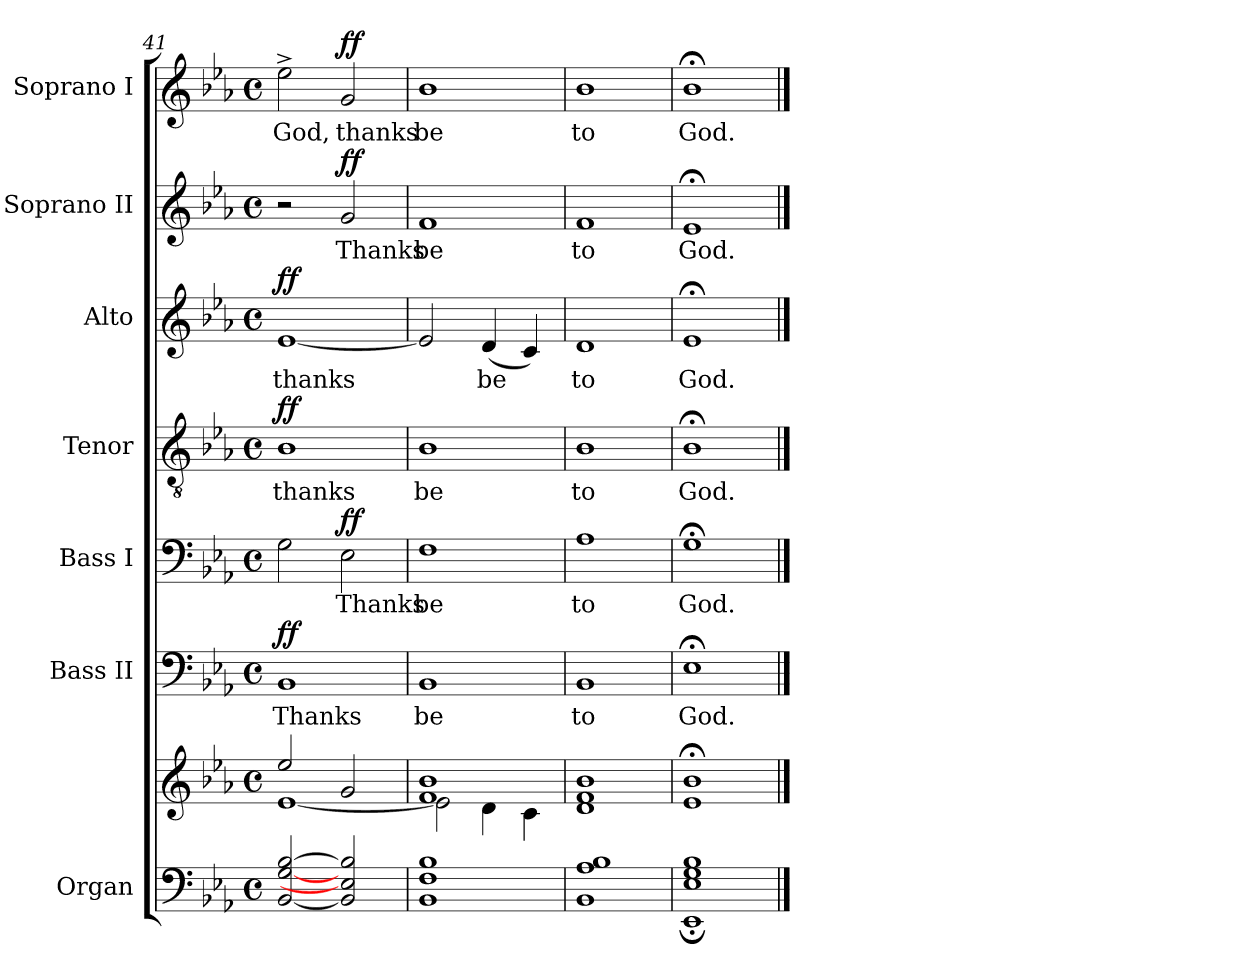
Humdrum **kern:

**kern	**kern	**kern	**text	**dynam	**kern	**text	**dynam	**kern	**text	**dynam	**kern	**text	**dynam	**kern	**text	**dynam	**kern	**text	**dynam
*part7	*part7	*part6	*part6	*part6	*part5	*part5	*part5	*part4	*part4	*part4	*part3	*part3	*part3	*part2	*part2	*part2	*part1	*part1	*part1
*staff8	*staff7	*staff6	*staff6	*staff6	*staff5	*staff5	*staff5	*staff4	*staff4	*staff4	*staff3	*staff3	*staff3	*staff2	*staff2	*staff2	*staff1	*staff1	*staff1
*I"Organ	*	*I"Bass II	*	*	*I"Bass I	*	*	*I"Tenor	*	*	*I"Alto	*	*	*I"Soprano II	*	*	*I"Soprano I	*	*
*	*	*I'B II	*	*	*I'B I	*	*	*I'T	*	*	*I'A	*	*	*I'S II	*	*	*I'S I	*	*
*clefF4	*clefG2	*clefF4	*	*	*clefF4	*	*	*clefGv2	*	*	*clefG2	*	*	*clefG2	*	*	*clefG2	*	*
*k[b-e-a-]	*k[b-e-a-]	*k[b-e-a-]	*	*	*k[b-e-a-]	*	*	*k[b-e-a-]	*	*	*k[b-e-a-]	*	*	*k[b-e-a-]	*	*	*k[b-e-a-]	*	*
*E-:	*E-:	*E-:	*	*	*E-:	*	*	*E-:	*	*	*E-:	*	*	*E-:	*	*	*E-:	*	*
*M4/4	*M4/4	*M4/4	*	*	*M4/4	*	*	*M4/4	*	*	*M4/4	*	*	*M4/4	*	*	*M4/4	*	*
*met(c)	*met(c)	*met(c)	*	*	*met(c)	*	*	*met(c)	*	*	*met(c)	*	*	*met(c)	*	*	*met(c)	*	*
=41	=41	=41	=41	=41	=41	=41	=41	=41	=41	=41	=41	=41	=41	=41	=41	=41	=41	=41	=41
*^	*^	*	*	*	*	*	*	*	*	*	*	*	*	*	*	*	*	*	*
*	*	*	*^	*	*	*	*	*	*	*	*	*	*	*	*	*	*	*	*	*	*
!	!	!	!	!	!	!LO:LY:b	!LO:DY:b	!	!	!	!	!LO:LY:b	!LO:DY:b	!	!LO:LY:b	!LO:DY:b	!	!	!	!	!LO:LY:b	!
[2BB-/ [2G/ [2B-/	2ryy	2ee-/	[1e-\	1ryy	1BB-	Thanks	ff	2G	.	.	1B-	thanks	ff	[1e-	thanks	ff	2r	.	.	2ee-^	God,	.
!	!	!	!	!	!	!	!	!	!LO:LY:b	!LO:DY:b	!	!	!	!	!	!	!	!LO:LY:b	!LO:DY:b	!	!LO:LY:b	!LO:DY:b
2BB-/] 2E-/] 2B-/]	2ryy	2g/	.	.	.	.	.	2E-	Thanks	ff	.	.	.	.	.	.	2g	Thanks	ff	2g	thanks	ff
=42	=42	=42	=42	=42	=42	=42	=42	=42	=42	=42	=42	=42	=42	=42	=42	=42	=42	=42	=42	=42	=42	=42
!	!	!	!	!	!	!LO:LY:b	!	!	!LO:LY:b	!	!	!LO:LY:b	!	!	!	!	!	!LO:LY:b	!	!	!LO:LY:b	!
1BB-/ 1F/ 1B-/	1ryy	1f/ 1b-/	2e-\]	1ryy	1BB-	be	.	1F	be	.	1B-	be	.	2e-]	.	.	1f	be	.	1b-	be	.
!	!	!	!	!	!	!	!	!	!	!	!	!	!	!	!LO:LY:b	!	!	!	!	!	!	!
.	.	.	4d\	.	.	.	.	.	.	.	.	.	.	(<4d	be	.	.	.	.	.	.	.
.	.	.	4c\	.	.	.	.	.	.	.	.	.	.	4c)	.	.	.	.	.	.	.	.
=43	=43	=43	=43	=43	=43	=43	=43	=43	=43	=43	=43	=43	=43	=43	=43	=43	=43	=43	=43	=43	=43	=43
!	!	!	!	!	!	!LO:LY:b	!	!	!LO:LY:b	!	!	!LO:LY:b	!	!	!LO:LY:b	!	!	!LO:LY:b	!	!	!LO:LY:b	!
1BB-/ 1A-/ 1B-/	1ryy	1d/ 1f/ 1b-/	1ryy	1ryy	1BB-	to	.	1A-	to	.	1B-	to	.	1d	to	.	1f	to	.	1b-	to	.
=44	=44	=44	=44	=44	=44	=44	=44	=44	=44	=44	=44	=44	=44	=44	=44	=44	=44	=44	=44	=44	=44	=44
!	!	!	!	!	!	!LO:LY:b	!	!	!LO:LY:b	!	!	!LO:LY:b	!	!	!LO:LY:b	!	!	!LO:LY:b	!	!	!LO:LY:b	!
1E-/ 1G/ 1B-/	1EE-;\	1e-/;< 1b-/;<	1ryy	1ryy	1E-;<	God.	.	1G;<	God.	.	1B-;<	God.	.	1e-;<	God.	.	1e-;<	God.	.	1b-;<	God.	.
*v	*v	*	*	*	*	*	*	*	*	*	*	*	*	*	*	*	*	*	*	*	*	*
*	*v	*v	*v	*	*	*	*	*	*	*	*	*	*	*	*	*	*	*	*	*	*
==	==	==	==	==	==	==	==	==	==	==	==	==	==	==	==	==	==	==	==
*-	*-	*-	*-	*-	*-	*-	*-	*-	*-	*-	*-	*-	*-	*-	*-	*-	*-	*-	*-
